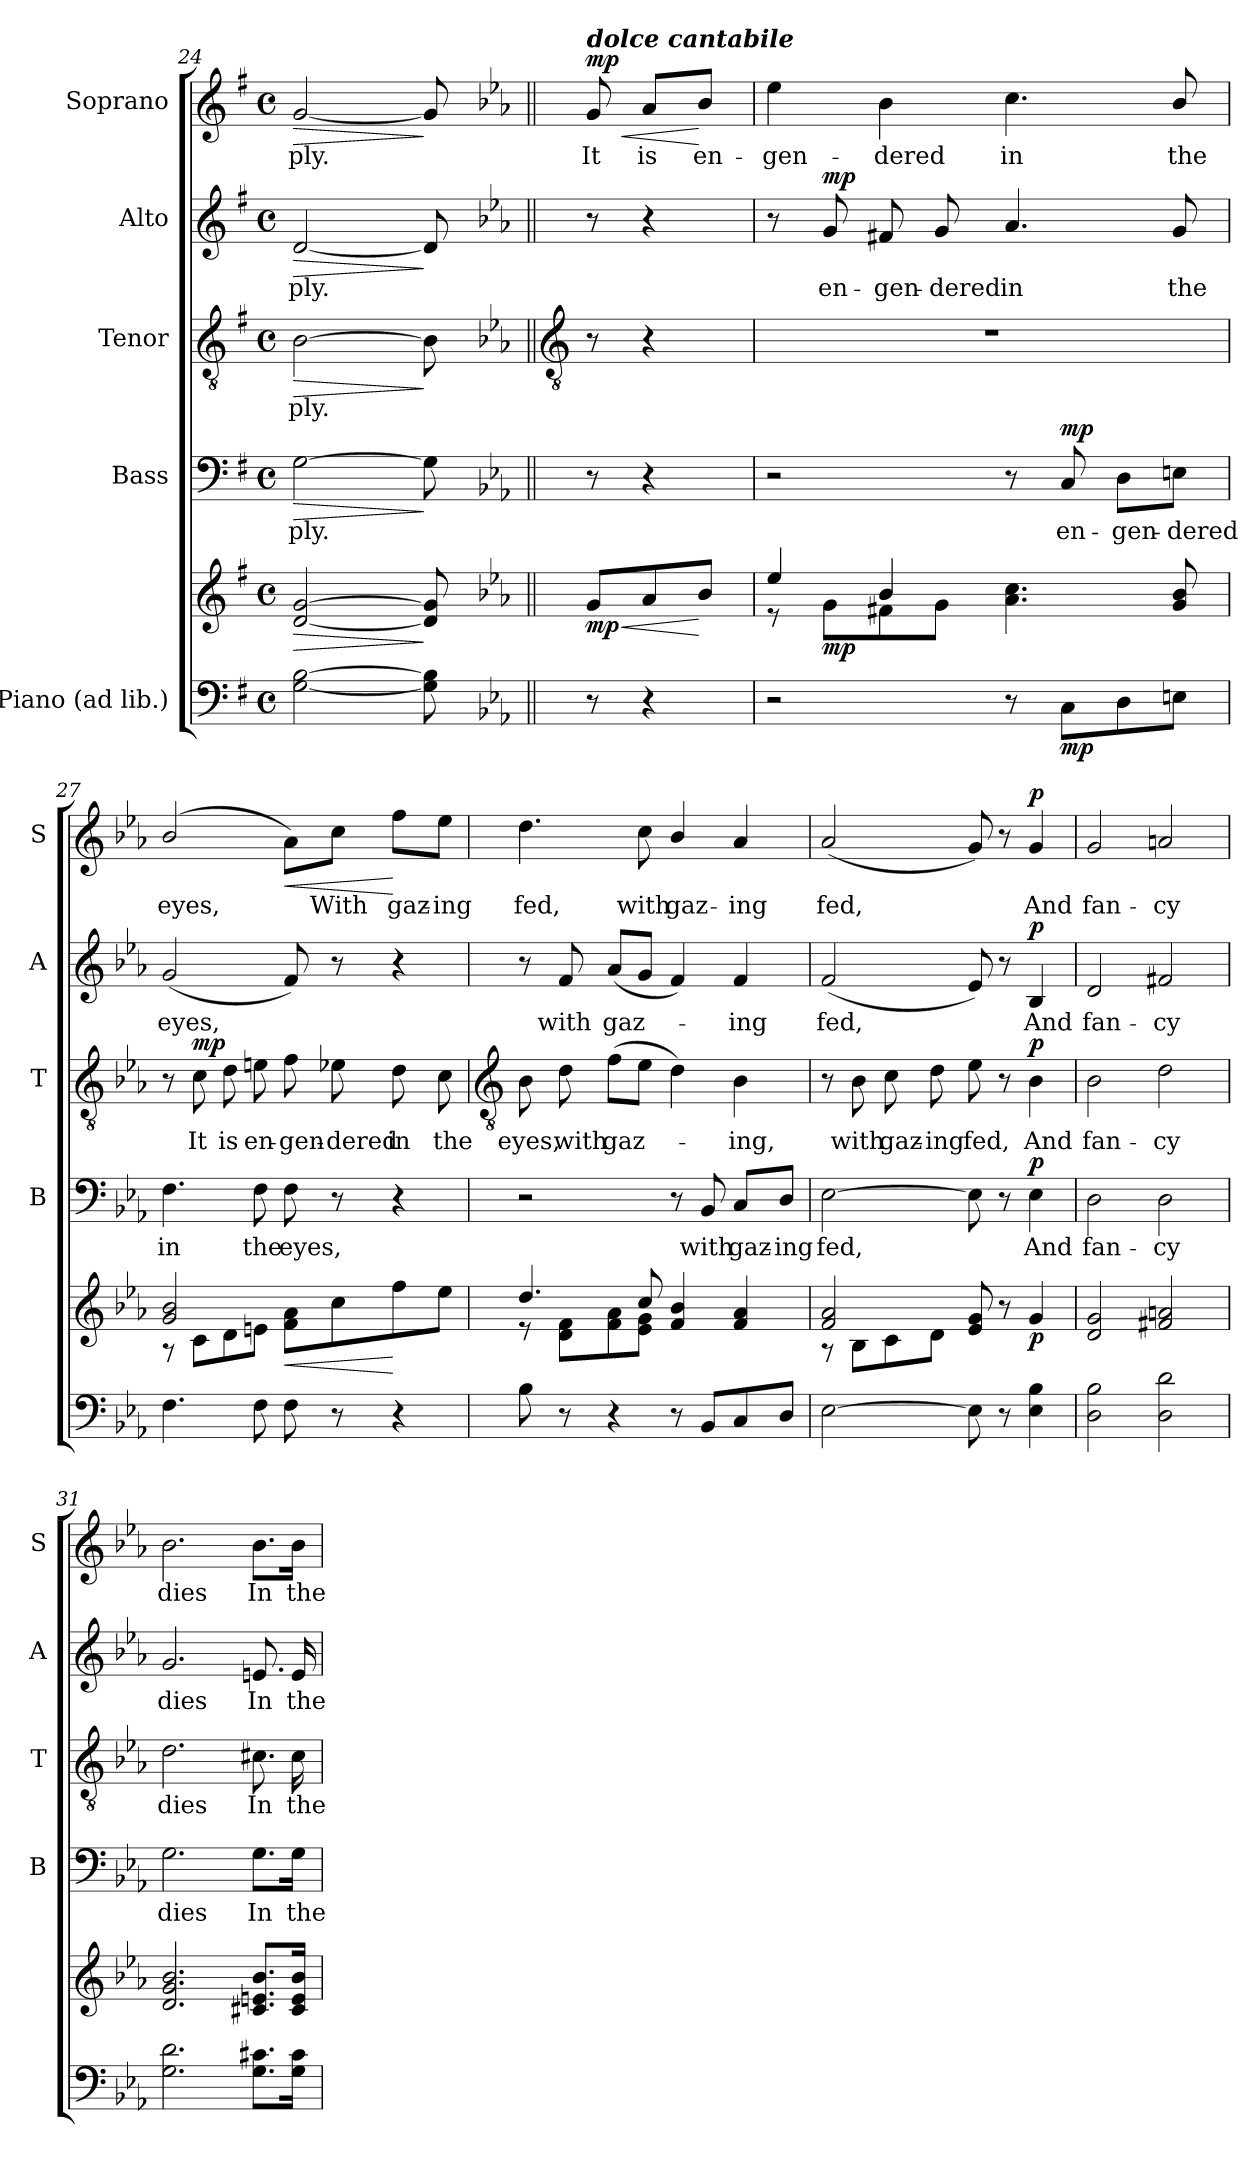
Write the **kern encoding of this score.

**kern	**kern	**dynam	**kern	**text	**dynam	**kern	**text	**dynam	**kern	**text	**dynam	**kern	**text	**dynam
*part5	*part5	*part5	*part4	*part4	*part4	*part3	*part3	*part3	*part2	*part2	*part2	*part1	*part1	*part1
*staff6	*staff5	*staff5/6	*staff4	*staff4	*staff4	*staff3	*staff3	*staff3	*staff2	*staff2	*staff2	*staff1	*staff1	*staff1
*I"Piano (ad lib.)	*	*	*I"Bass	*	*	*I"Tenor	*	*	*I"Alto	*	*	*I"Soprano	*	*
*	*	*	*I'B	*	*	*I'T	*	*	*I'A	*	*	*I'S	*	*
*clefF4	*clefG2	*	*clefF4	*	*	*clefGv2	*	*	*clefG2	*	*	*clefG2	*	*
*k[f#]	*k[f#]	*	*k[f#]	*	*	*k[f#]	*	*	*k[f#]	*	*	*k[f#]	*	*
*G:	*G:	*	*G:	*	*	*G:	*	*	*G:	*	*	*G:	*	*
*M4/4	*M4/4	*	*M4/4	*	*	*M4/4	*	*	*M4/4	*	*	*M4/4	*	*
*met(c)	*met(c)	*	*met(c)	*	*	*met(c)	*	*	*met(c)	*	*	*met(c)	*	*
=24	=24	=24	=24	=24	=24	=24	=24	=24	=24	=24	=24	=24	=24	=24
!	!	!LO:HP:b	!	!LO:LY:b	!LO:HP:b	!	!LO:LY:b	!LO:HP:b	!	!LO:LY:b	!LO:HP:b	!	!LO:LY:b	!LO:HP:b
[2G [2B	[2d [2g	>	[2G	-ply.	>	[2B	-ply.	>	[2d	-ply.	>	[2g	-ply.	>
8G] 8B]	8d] 8g]	]	8G]	.	]	8B]	.	]	8d]	.	]	8g]	.	]
*k[b-e-a-]	*k[b-e-a-]	*	*k[b-e-a-]	*	*	*k[b-e-a-]	*	*	*k[b-e-a-]	*	*	*k[b-e-a-]	*	*
*E-:	*E-:	*	*E-:	*	*	*E-:	*	*	*E-:	*	*	*E-:	*	*
!!LO:LB:g=z
=25||	=25||	=25||	=25||	=25||	=25||	=25||	=25||	=25||	=25||	=25||	=25||	=25||	=25||	=25||
*	*	*	*	*	*	*clefGv2	*	*	*	*	*	*	*	*
!	!	!	!	!	!	!	!	!	!	!	!	!LO:TX:a:Bi:t=dolce cantabile	!	!
!	!LO:TX:a:Bi:t=dolce cantabile	!	!	!	!	!	!	!	!	!	!	!	!	!
!	!	!LO:HP:b	!	!	!	!	!	!	!	!	!	!	!LO:LY:b	!LO:HP:b
*	*^	*	*	*	*	*	*	*	*	*	*	*	*	*
!	!	!	!LO:DY:n=1:b	!	!	!	!	!	!	!	!	!	!	!	!LO:DY:n=1:b
8r	8gL	8ryy	< mp	8r	.	.	8r	.	.	8r	.	.	8g	It	< mp
!	!	!	!	!	!	!	!	!	!	!	!	!	!	!LO:LY:b	!
4r	8a-	4ryy	.	4r	.	.	4r	.	.	4r	.	.	8a-/L	is	.
!	!	!	!	!	!	!	!	!	!	!	!	!	!	!LO:LY:b	!
.	8b-J	.	[	.	.	.	.	.	.	.	.	.	8b-/J	en-	[
=26	=26	=26	=26	=26	=26	=26	=26	=26	=26	=26	=26	=26	=26	=26	=26
!	!	!	!	!	!	!	!	!	!	!	!	!	!	!LO:LY:b	!
2r	4ee-/	8r	.	2r	.	.	1r	.	.	8r	.	.	4ee-	-gen-	.
!	!	!	!LO:DY:b	!	!	!	!	!	!	!	!LO:LY:b	!LO:DY:b	!	!	!
.	.	8g\L	mp	.	.	.	.	.	.	8g	en-	mp	.	.	.
!	!	!	!	!	!	!	!	!	!	!	!LO:LY:b	!	!	!LO:LY:b	!
.	4b-/	8f#X\	.	.	.	.	.	.	.	8f#X	-gen-	.	4b-	-dered	.
!	!	!	!	!	!	!	!	!	!	!	!LO:LY:b	!	!	!	!
.	.	8g\J	.	.	.	.	.	.	.	8g	-dered	.	.	.	.
!	!	!	!	!	!	!	!	!	!	!	!LO:LY:b	!	!	!LO:LY:b	!
8r	4.a- 4.cc	2ryy	.	8r	.	.	.	.	.	4.a-	in	.	4.cc	in	.
!	!	!	!LO:DY:b=2	!	!LO:LY:b	!LO:DY:b	!	!	!	!	!	!	!	!	!
8CL	.	.	mp	8C	en-	mp	.	.	.	.	.	.	.	.	.
!	!	!	!	!	!LO:LY:b	!	!	!	!	!	!	!	!	!	!
8D	.	.	.	8D\L	-gen-	.	.	.	.	.	.	.	.	.	.
!	!	!	!	!	!LO:LY:b	!	!	!	!	!	!LO:LY:b	!	!	!LO:LY:b	!
8EnJ	8g/ 8b-/	.	.	8En\J	-dered	.	.	.	.	8g	the	.	8b-/	the	.
=27	=27	=27	=27	=27	=27	=27	=27	=27	=27	=27	=27	=27	=27	=27	=27
!	!	!	!	!	!LO:LY:b	!	!	!	!	!	!LO:LY:b	!	!	!LO:LY:b	!
4.F	2g/ 2b-/	8r	.	4.F	in	.	8r	.	.	(<2g	eyes,	.	(<2b-/	eyes,	.
!	!	!	!	!	!	!	!	!LO:LY:b	!LO:DY:b	!	!	!	!	!	!
.	.	8c\L	.	.	.	.	8c	It	mp	.	.	.	.	.	.
!	!	!	!	!	!	!	!	!LO:LY:b	!	!	!	!	!	!	!
.	.	8d\	.	.	.	.	8d	is	.	.	.	.	.	.	.
!	!	!	!	!	!LO:LY:b	!	!	!LO:LY:b	!	!	!	!	!	!	!
8F	.	8en\J	.	8F	the	.	8en	en-	.	.	.	.	.	.	.
!	!	!	!LO:HP:b	!	!LO:LY:b	!	!	!LO:LY:b	!	!	!	!	!	!	!LO:HP:b
8F	8f 8a-L	2ryy	<	8F	eyes,	.	8f	-gen-	.	8f)	.	.	8a-\L)	.	<
!	!	!	!	!	!	!	!	!LO:LY:b	!	!	!	!	!	!LO:LY:b	!
8r	8cc	.	.	8r	.	.	8e-X	-dered	.	8r	.	.	8cc\J	With	.
!	!	!	!	!	!	!	!	!LO:LY:b	!	!	!	!	!	!LO:LY:b	!
4r	8ff	.	[	4r	.	.	8d	in	.	4r	.	.	8ff\L	gaz-	[
!	!	!	!	!	!	!	!	!LO:LY:b	!	!	!	!	!	!LO:LY:b	!
.	8ee-J	.	.	.	.	.	8c	the	.	.	.	.	8ee-\J	-ing	.
!!LO:LB:g=z
=28	=28	=28	=28	=28	=28	=28	=28	=28	=28	=28	=28	=28	=28	=28	=28
*	*	*	*	*	*	*	*clefGv2	*	*	*	*	*	*	*	*
!	!	!	!	!	!	!	!	!LO:LY:b	!	!	!	!	!	!LO:LY:b	!
8B-	4.dd/	8r	.	2r	.	.	8B-	eyes,	.	8r	.	.	4.dd	fed,	.
!	!	!	!	!	!	!	!	!LO:LY:b	!	!	!LO:LY:b	!	!	!	!
8r	.	8d\ 8f\L	.	.	.	.	8d	with	.	8f	with	.	.	.	.
!	!	!	!	!	!	!	!	!LO:LY:b	!	!	!LO:LY:b	!	!	!	!
4r	.	8f\ 8a-\	.	.	.	.	(>8fL	gaz-	.	(<8a-L	gaz-	.	.	.	.
!	!	!	!	!	!	!	!	!	!	!	!	!	!	!LO:LY:b	!
.	8cc/	8e-\ 8g\J	.	.	.	.	8e-J	.	.	8gJ	.	.	8cc	with	.
!	!	!	!	!	!	!	!	!	!	!	!	!	!	!LO:LY:b	!
8r	4f/ 4b-/	2ryy	.	8r	.	.	4d)	.	.	4f)	.	.	4b-/	gaz-	.
!	!	!	!	!	!LO:LY:b	!	!	!	!	!	!	!	!	!	!
8BB-L	.	.	.	8BB-	with	.	.	.	.	.	.	.	.	.	.
!	!	!	!	!	!LO:LY:b	!	!	!LO:LY:b	!	!	!LO:LY:b	!	!	!LO:LY:b	!
8C	4f 4a-	.	.	8C/L	gaz-	.	4B-	ing,	.	4f	ing	.	4a-	-ing	.
!	!	!	!	!	!LO:LY:b	!	!	!	!	!	!	!	!	!	!
8DJ	.	.	.	8D/J	-ing	.	.	.	.	.	.	.	.	.	.
=29	=29	=29	=29	=29	=29	=29	=29	=29	=29	=29	=29	=29	=29	=29	=29
!	!	!	!	!	!LO:LY:b	!	!	!	!	!	!LO:LY:b	!	!	!LO:LY:b	!
[2E-	2f 2a-	8r	.	[2E-	fed,	.	8r	.	.	(<2f	fed,	.	(<2a-	fed,	.
!	!	!	!	!	!	!	!	!LO:LY:b	!	!	!	!	!	!	!
.	.	8B-\L	.	.	.	.	8B-	with	.	.	.	.	.	.	.
!	!	!	!	!	!	!	!	!LO:LY:b	!	!	!	!	!	!	!
.	.	8c\	.	.	.	.	8c	gaz-	.	.	.	.	.	.	.
!	!	!	!	!	!	!	!	!LO:LY:b	!	!	!	!	!	!	!
.	.	8d\J	.	.	.	.	8d	-ing	.	.	.	.	.	.	.
!	!	!	!	!	!	!	!	!LO:LY:b	!	!	!	!	!	!	!
8E-]	8e- 8g	2ryy	.	8E-]	.	.	8e-	fed,	.	8e-)	.	.	8g)	.	.
8r	8r	.	.	8r	.	.	8r	.	.	8r	.	.	8r	.	.
!	!	!	!LO:DY:b	!	!LO:LY:b	!LO:DY:b	!	!LO:LY:b	!LO:DY:b	!	!LO:LY:b	!LO:DY:b	!	!LO:LY:b	!LO:DY:b
4E- 4B-	4g	.	p	4E-	And	p	4B-	And	p	4B-	And	p	4g	And	p
=30	=30	=30	=30	=30	=30	=30	=30	=30	=30	=30	=30	=30	=30	=30	=30
!	!	!	!	!	!LO:LY:b	!	!	!LO:LY:b	!	!	!LO:LY:b	!	!	!LO:LY:b	!
2D 2B-	2d 2g	1ryy	.	2D	fan-	.	2B-	fan-	.	2d	fan-	.	2g	fan-	.
!	!	!	!	!	!LO:LY:b	!	!	!LO:LY:b	!	!	!LO:LY:b	!	!	!LO:LY:b	!
2D 2d	2f#X 2an	.	.	2D	-cy	.	2d	-cy	.	2f#X	-cy	.	2an	-cy	.
=31	=31	=31	=31	=31	=31	=31	=31	=31	=31	=31	=31	=31	=31	=31	=31
!	!	!	!	!	!LO:LY:b	!	!	!LO:LY:b	!	!	!LO:LY:b	!	!	!LO:LY:b	!
2.G 2.d	2.d 2.g 2.b-	1ryy	.	2.G	dies	.	2.d	dies	.	2.g	dies	.	2.b-	dies	.
!	!	!	!	!	!LO:LY:b	!	!	!LO:LY:b	!	!	!LO:LY:b	!	!	!LO:LY:b	!
8.G 8.c#XL	8.c#X 8.en 8.b-L	.	.	8.G\L	In	.	8.c#X	In	.	8.en	In	.	8.b-\L	In	.
!	!	!	!	!	!LO:LY:b	!	!	!LO:LY:b	!	!	!LO:LY:b	!	!	!LO:LY:b	!
16G 16c#J	16c# 16e 16b-J	.	.	16G\Jk	the	.	16c#	the	.	16e	the	.	16b-\Jk	the	.
*	*v	*v	*	*	*	*	*	*	*	*	*	*	*	*	*
=	=	=	=	=	=	=	=	=	=	=	=	=	=	=
*-	*-	*-	*-	*-	*-	*-	*-	*-	*-	*-	*-	*-	*-	*-
